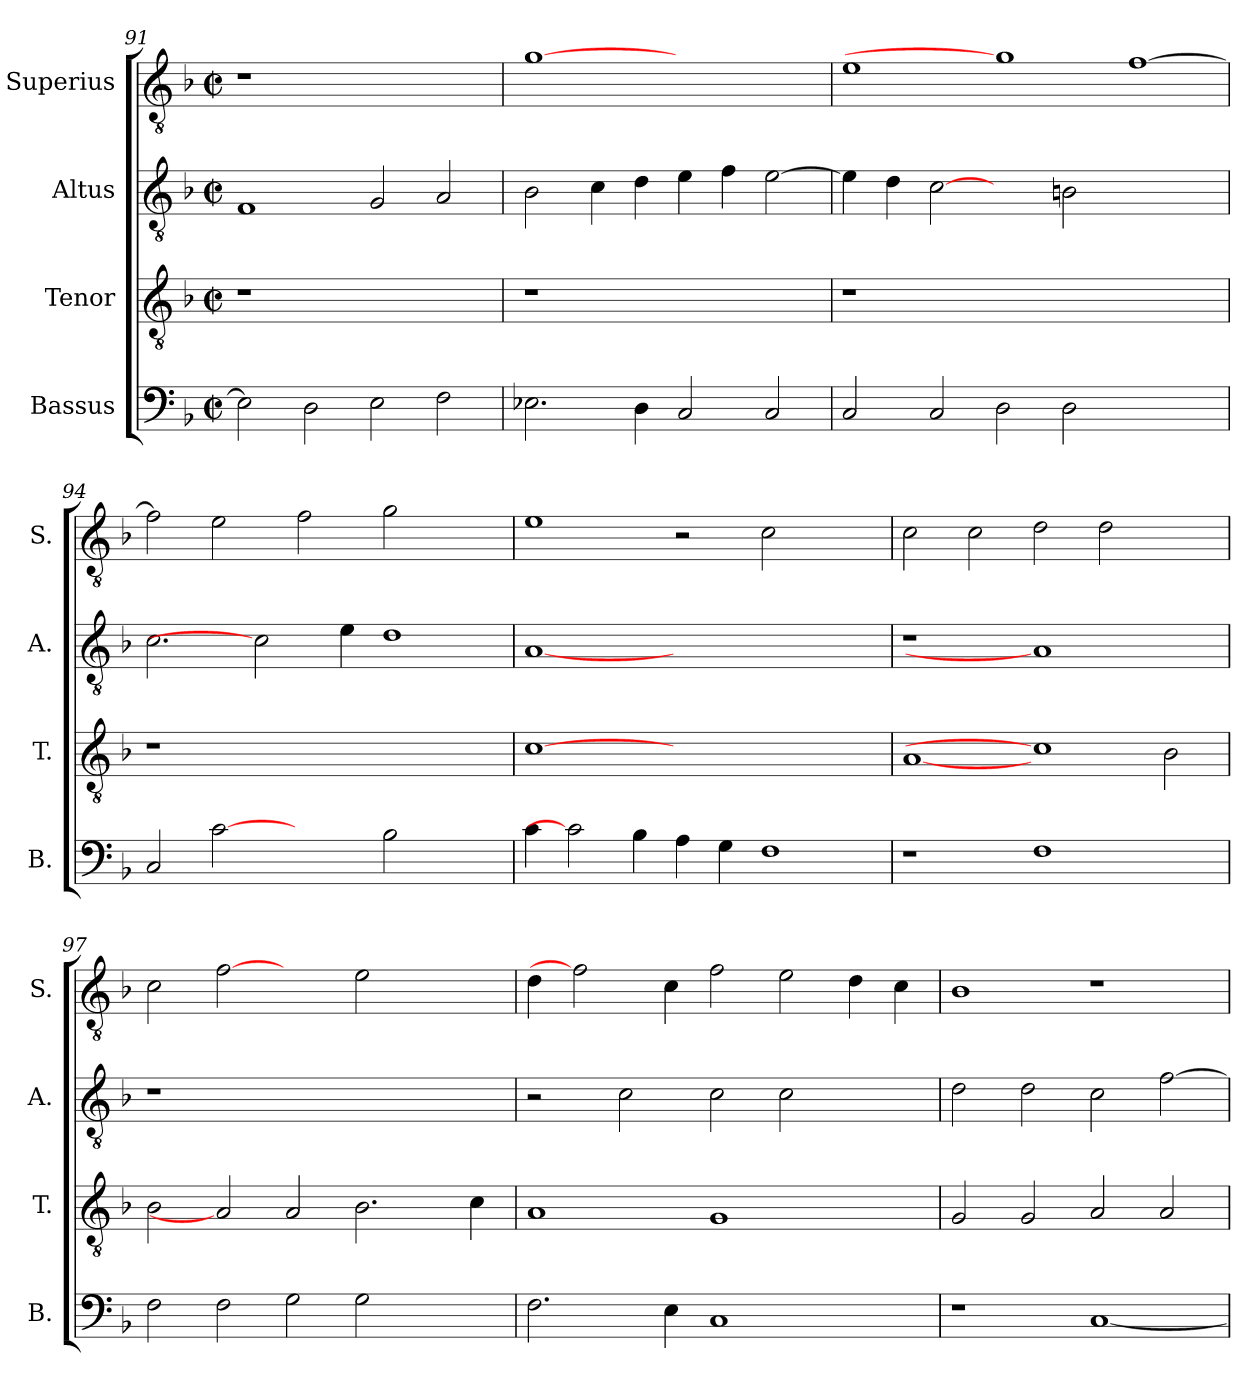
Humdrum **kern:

**kern	**kern	**kern	**kern
*part4	*part3	*part2	*part1
*staff4	*staff3	*staff2	*staff1
*I"Bassus	*I"Tenor	*I"Altus	*I"Superius
*I'B.	*I'T.	*I'A.	*I'S.
*clefF4	*clefGv2	*clefGv2	*clefGv2
*	*ITrd7c12	*ITrd7c12	*ITrd7c12
*k[b-]	*k[b-]	*k[b-]	*k[b-]
*F:	*F:	*F:	*F:
*M2/2	*M2/2	*M2/2	*M2/2
*met(c|)	*met(c|)	*met(c|)	*met(c|)
=91	=91	=91	=91
!	!LO:N:vis=1	!	!LO:N:vis=1
2Ei\]	1r	1FFi	1r
2Di\	.	.	.
2Ei\	1ryy	2GGi/	1ryy
2Fi\	.	2AAi/	.
!!LO:PB:g=z
=92	=92	=92	=92
!	!LO:N:vis=1	!	!
2.E-Xi\	1r	2BB-i\	[1Gi
.	.	4Ci\	.
4Di\	.	4Di\	.
2Ci/	1ryy	4Ei\	1ryy
.	.	4Fi\	.
2Ci/	.	[>2Ei\	.
=93	=93	=93	=93
!	!LO:N:vis=1	!	!
2Ci/	1r	4Ei\]	1Ei
.	.	4Di\	.
2Ci/	.	[2Ci	.
2Di\	0ryy	2ryy	1Gi]
2Di\	.	2BBni\	.
1ryy	.	1ryy	[>1Fi
=94	=94	=94	=94
!	!LO:N:vis=1	!	!
2Ci/	1r	2.Ci\	2Fi\]
[2ci	.	.	2Ei\
.	.	2Ci]	.
2ryy	1.ryy	.	2Fi\
.	.	4Ei\	.
2B-i\	.	1Di	2Gi\
2ryy	.	.	2ryy
=95	=95	=95	=95
4ci\	[1Ci	[1AAi	1Ei
2ci]	.	.	.
4B-i\	.	.	.
4Ai\	1.ryy	1.ryy	2r
4Gi\	.	.	.
1Fi	.	.	2Ci\
.	.	.	2ryy
=96	=96	=96	=96
!	!	!LO:N:vis=1	!
1r	[1AAi	1r	2Ci\
.	.	.	2Ci\
1Fi	1Ci]	1AAi]	2Di\
.	.	.	2Di\
2ryy	2BB-i\	2ryy	2ryy
!!LO:LB:g=z
=97	=97	=97	=97
!	!	!LO:N:vis=1	!
2Fi\	2BB-i\	1r	2Ci\
2Fi\	2AAi]	.	[2Fi
2Gi\	2AAi/	1.ryy	2ryy
2Gi\	2.BB-i\	.	2Ei\
2ryy	.	.	2ryy
.	4Ci\	.	.
=98	=98	=98	=98
2.Fi\	1AAi	2r	4Di\
.	.	.	2Fi]
.	.	2Ci\	.
4Ei\	.	.	4Ci\
1Ci	1GGi	2Ci\	2Fi\
.	.	2Ci\	2Ei\
2ryy	2ryy	2ryy	4Di\
.	.	.	4Ci\
=99	=99	=99	=99
1r	2GGi/	2Di\	1BB-i
.	2GGi/	2Di\	.
[<1Ci	2AAi/	2Ci\	1r
.	2AAi/	[>2Fi\	.
=	=	=	=
*-	*-	*-	*-
